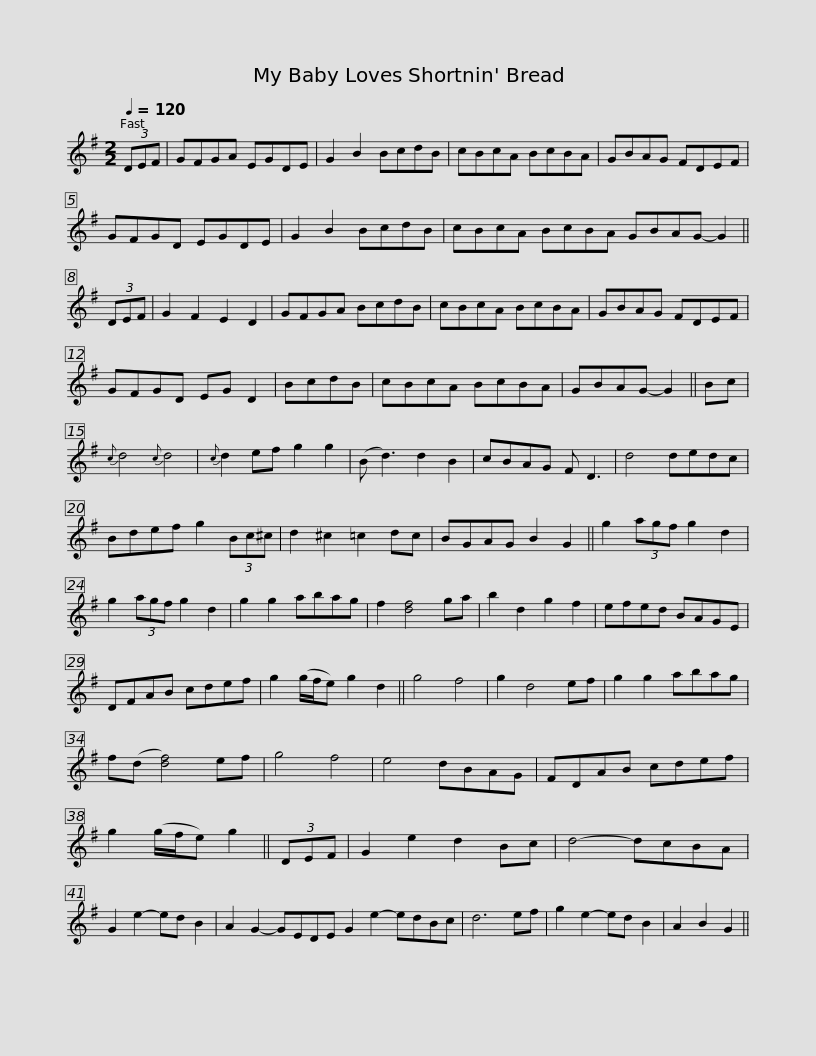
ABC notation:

X:1
L:1/8
Q:1/4=120
M:2/2
I:linebreak $
K:G
V:1 treble
V:1
 (3DEF | GFGA EGDE | G2 B2 BcdB | cBcA BcBA | GBAG FDEF | %5
 GFGD EGDE |$ G2 B2 BcdB | cBcA BcBA GBAG- G2 || (3DEF | G2 F2 E2 D2 | %10
 GFGA BcdB | cBcA BcBA |$ GBAG FDEF | GFGD EG D2 | BcdB | %15
 cBcA BcBA | GBAG- G2 || Bc |{c} d4{c} d4 |{c} d2 ef g2 g2 |$ %20
 (B d3) d2 B2 | cBAG F D3 | d4 dedc | Bdef g2 (3Bc^c | d2 ^c2 =c2 dc | %25
 BGAG B2 G2 || g2 (3agf g2 d2 |$ g2 (3agf g2 d2 | g2 g2 abag | f2 [df]4 ga | %30
 b2 d2 g2 f2 | efed BAGE | DFAB cdef | g2 (g/f/e) g2 d2 ||$ g4 f4 | %35
 g2 d4 ef | g2 g2 abag | f(d [df]4) ef | g4 f4 | e4 dBAG | %40
 FDAB cdef | g2 (g/f/e) g2 || (3DEF |$ G2 e2 d2 Bc | d4- dcBA | %45
 G2 e2- ed B2 | A2 G2- GEDE G2 e2- edBc | d6 ef | g2 e2- ed B2 | A2 B2 G2 || %50
